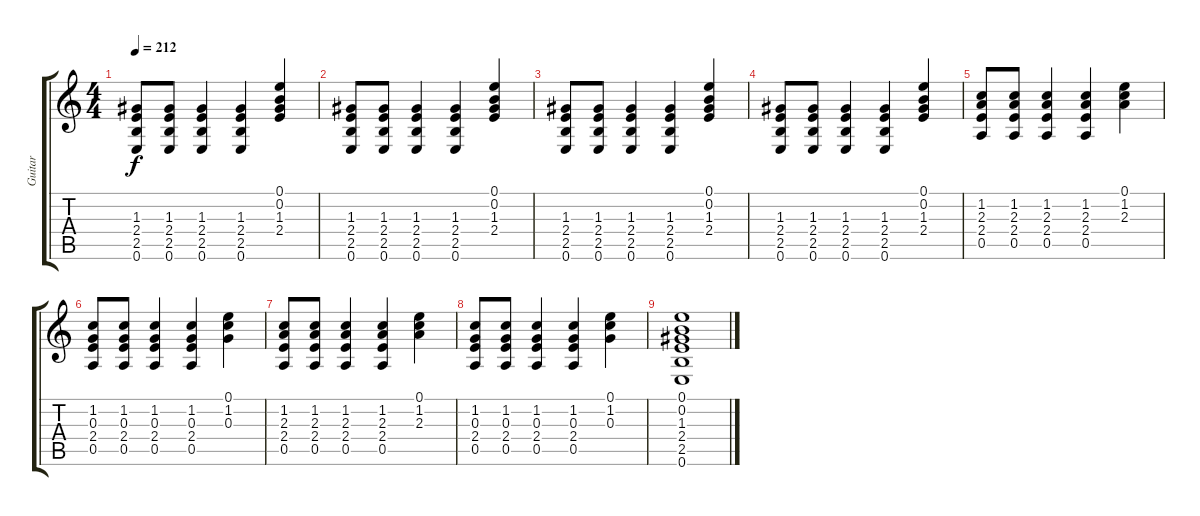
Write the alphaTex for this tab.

\track ("Guitar" "Guitar") {instrument acousticguitarsteel}
\staff {score tabs}
\tuning (E4 B3 G3 D3 A2 E2) {hide}
\ts (4 4)
\tempo 212
\clef g2
\ks c
(1.3 2.4 2.5 0.6).8{dy f} (1.3 2.4 2.5 0.6).8 (1.3 2.4 2.5 0.6).4 (1.3 2.4 2.5 0.6).4 (0.1 0.2 1.3 2.4).4 |
(1.3 2.4 2.5 0.6).8 (1.3 2.4 2.5 0.6).8 (1.3 2.4 2.5 0.6).4 (1.3 2.4 2.5 0.6).4 (0.1 0.2 1.3 2.4).4 |
(1.3 2.4 2.5 0.6).8 (1.3 2.4 2.5 0.6).8 (1.3 2.4 2.5 0.6).4 (1.3 2.4 2.5 0.6).4 (0.1 0.2 1.3 2.4).4 |
(1.3 2.4 2.5 0.6).8 (1.3 2.4 2.5 0.6).8 (1.3 2.4 2.5 0.6).4 (1.3 2.4 2.5 0.6).4 (0.1 0.2 1.3 2.4).4 |
(1.2 2.3 2.4 0.5).8 (1.2 2.3 2.4 0.5).8 (1.2 2.3 2.4 0.5).4 (1.2 2.3 2.4 0.5).4 (0.1 1.2 2.3).4 |
(1.2 0.3 2.4 0.5).8 (1.2 0.3 2.4 0.5).8 (1.2 0.3 2.4 0.5).4 (1.2 0.3 2.4 0.5).4 (0.1 1.2 0.3).4 |
(1.2 2.3 2.4 0.5).8 (1.2 2.3 2.4 0.5).8 (1.2 2.3 2.4 0.5).4 (1.2 2.3 2.4 0.5).4 (0.1 1.2 2.3).4 |
(1.2 0.3 2.4 0.5).8 (1.2 0.3 2.4 0.5).8 (1.2 0.3 2.4 0.5).4 (1.2 0.3 2.4 0.5).4 (0.1 1.2 0.3).4 |
(0.1 0.2 1.3 2.4 2.5 0.6).1
